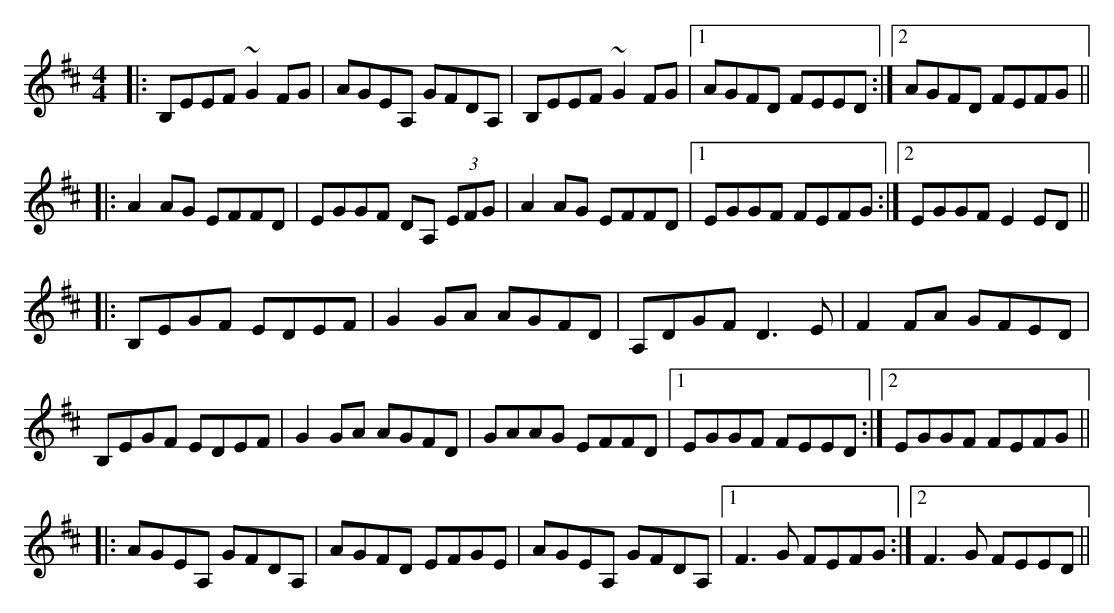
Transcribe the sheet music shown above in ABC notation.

X:1
M:4/4
K:Edor
|:B,EEF ~G2FG|AGEA, GFDA,|B,EEF ~G2FG|1 AGFD FEED:|2 AGFD FEFG||
|:A2AG EFFD|EGGF DA, (3EFG|A2AG EFFD|1 EGGF FEFG:|2 EGGF E2ED||
|:B,EGF EDEF|G2GA AGFD|A,DGF D3E|F2FA GFED|
B,EGF EDEF|G2GA AGFD|GAAG EFFD|1 EGGF FEED:|2 EGGF FEFG||
|:AGEA, GFDA,|AGFD EFGE|AGEA, GFDA,|1 F3G FEFG:|2 F3G FEED||
